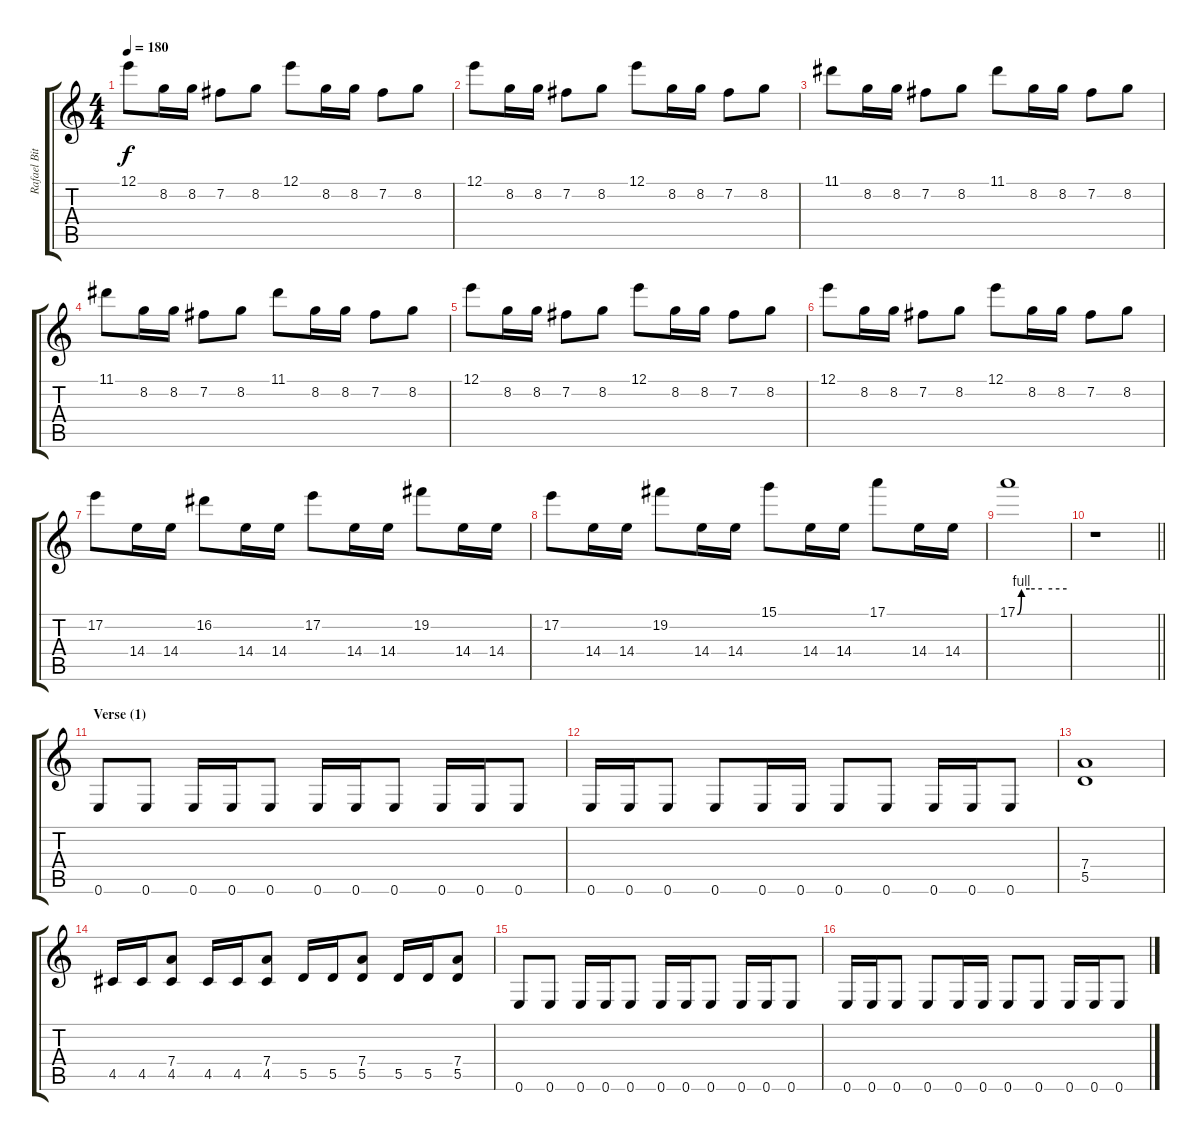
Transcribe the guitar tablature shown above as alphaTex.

\track ("Rafael Bittencourt" "Rafael Bit") {instrument distortionguitar}
\staff {score tabs}
\tuning (E4 B3 G3 D3 A2 E2) {hide}
\ts (4 4)
\tempo 180
\clef g2
\ks c
12.1.8{dy f} 8.2.16 8.2.16 7.2.8 8.2.8 12.1.8 8.2.16 8.2.16 7.2.8 8.2.8 |
12.1.8 8.2.16 8.2.16 7.2.8 8.2.8 12.1.8 8.2.16 8.2.16 7.2.8 8.2.8 |
11.1.8 8.2.16 8.2.16 7.2.8 8.2.8 11.1.8 8.2.16 8.2.16 7.2.8 8.2.8 |
11.1.8 8.2.16 8.2.16 7.2.8 8.2.8 11.1.8 8.2.16 8.2.16 7.2.8 8.2.8 |
12.1.8 8.2.16 8.2.16 7.2.8 8.2.8 12.1.8 8.2.16 8.2.16 7.2.8 8.2.8 |
12.1.8 8.2.16 8.2.16 7.2.8 8.2.8 12.1.8 8.2.16 8.2.16 7.2.8 8.2.8 |
17.2.8 14.4.16 14.4.16 16.2.8 14.4.16 14.4.16 17.2.8 14.4.16 14.4.16 19.2.8 14.4.16 14.4.16 |
17.2.8 14.4.16 14.4.16 19.2.8 14.4.16 14.4.16 15.1.8 14.4.16 14.4.16 17.1.8 14.4.16 14.4.16 |
17.1{be (custom 0 0 5 4 15 4 30 4 60 4)}.1 |
\barLineRight lightlight
r.1 |
\section ("" "Verse (1)")
0.6.8 0.6.8 0.6.16 0.6.16 0.6.8 0.6.16 0.6.16 0.6.8 0.6.16 0.6.16 0.6.8 |
0.6.16 0.6.16 0.6.8 0.6.8 0.6.16 0.6.16 0.6.8 0.6.8 0.6.16 0.6.16 0.6.8 |
(7.4 5.5).1 |
4.5.16 4.5.16 (7.4 4.5).8 4.5.16 4.5.16 (7.4 4.5).8 5.5.16 5.5.16 (7.4 5.5).8 5.5.16 5.5.16 (7.4 5.5).8 |
0.6.8 0.6.8 0.6.16 0.6.16 0.6.8 0.6.16 0.6.16 0.6.8 0.6.16 0.6.16 0.6.8 |
0.6.16 0.6.16 0.6.8 0.6.8 0.6.16 0.6.16 0.6.8 0.6.8 0.6.16 0.6.16 0.6.8
